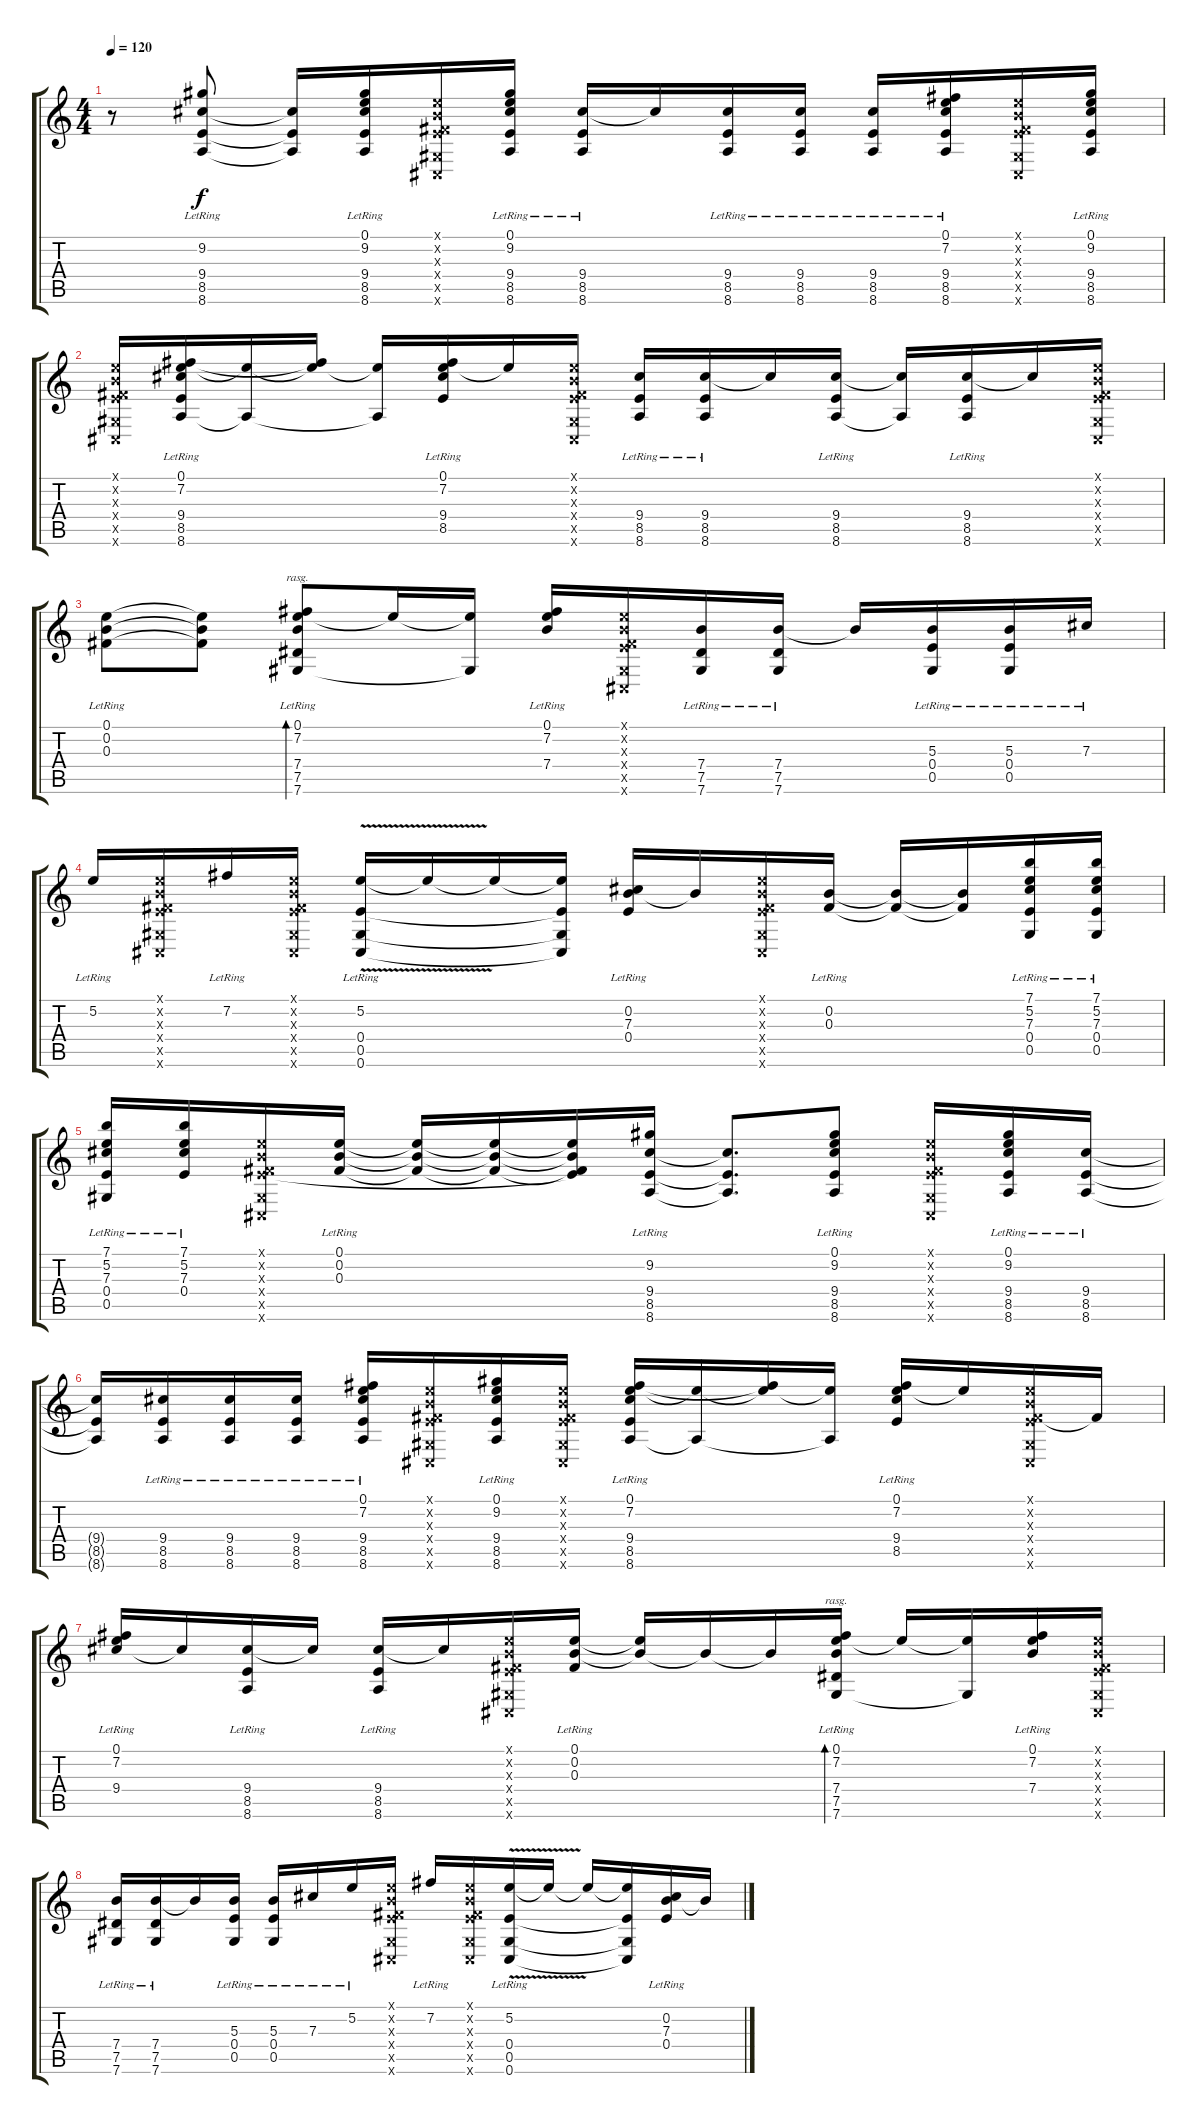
\track "" {instrument acousticguitarsteel}
\staff {score tabs}
\tuning (E4 B3 Gb3 E3 Ab2 Db2) {hide}
\ts (4 4)
\tempo 120
\clef g2
\ks c
r.8{dy f} (9.2{lr} 9.4{lr} 8.5{lr} 8.6{lr}).8 (9.4{t} 8.5{t} 8.6{t}).16 (0.1{lr} 9.2{lr} 9.4{lr} 8.5{lr} 8.6{lr}).16 (0.1{x} 0.2{x} 0.3{x} 0.4{x} 0.5{x} 0.6{x}).16 (0.1{lr} 9.2{lr} 9.4{lr} 8.5{lr} 8.6{lr}).16 (9.4{lr} 8.5{lr} 8.6{lr}).16 9.4{t}.16 (9.4{lr} 8.5{lr} 8.6{lr}).16 (9.4{lr} 8.5{lr} 8.6{lr}).16 (9.4{lr} 8.5{lr} 8.6{lr}).16 (0.1{lr} 7.2{lr} 9.4{lr} 8.5{lr} 8.6{lr}).16 (0.1{x} 0.2{x} 0.3{x} 0.4{x} 0.5{x} 0.6{x}).16 (0.1{lr} 9.2{lr} 9.4{lr} 8.5{lr} 8.6{lr}).16 |
(0.1{x} 0.2{x} 0.3{x} 0.4{x} 0.5{x} 0.6{x}).16 (0.1{lr} 7.2{lr} 9.4{lr} 8.5{lr} 8.6{lr}).16 (0.1{t} 8.6{t}).16 (0.1{t} 7.2{t}).16 (0.1{t} 8.6{t}).16 (0.1{lr} 7.2{lr} 9.4{lr} 8.5{lr}).16 0.1{t}.16 (0.1{x} 0.2{x} 0.3{x} 0.4{x} 0.5{x} 0.6{x}).16 (9.4{lr} 8.5{lr} 8.6{lr}).16 (9.4{lr} 8.5{lr} 8.6{lr}).16 9.4{t}.16 (9.4{lr} 8.5{lr} 8.6{lr}).16 (9.4{t} 8.6{t}).16 (9.4{lr} 8.5{lr} 8.6{lr}).16 9.4{t}.16 (0.1{x} 0.2{x} 0.3{x} 0.4{x} 0.5{x} 0.6{x}).16 |
(0.1{lr} 0.2{lr} 0.3{lr}).8 (0.1{t} 0.2{t} 0.3{t}).8 (0.1{lr} 7.2{lr} 7.4{lr} 7.5{lr} 7.6{lr}).8{bd 60 rasg ii} 0.1{t}.16 (0.1{t} 7.6{t}).16 (0.1{lr} 7.2{lr} 7.4{lr}).16 (0.1{x} 0.2{x} 0.3{x} 0.4{x} 0.5{x} 0.6{x}).16 (7.4{lr} 7.5{lr} 7.6{lr}).16 (7.4{lr} 7.5{lr} 7.6{lr}).16 7.4{t}.16 (5.3{lr} 0.4{lr} 0.5{lr}).16 (5.3{lr} 0.4{lr} 0.5{lr}).16 7.3{lr}.16 |
5.2{lr}.16 (0.1{x} 0.2{x} 0.3{x} 0.4{x} 0.5{x} 0.6{x}).16 7.2{lr}.16 (0.1{x} 0.2{x} 0.3{x} 0.4{x} 0.5{x} 0.6{x}).16 (5.2{v lr} 0.4{lr} 0.5{lr} 0.6{lr}).16 5.2{t}.16 5.2{t}.16 (5.2{t} 0.4{t} 0.5{t} 0.6{t}).16 (0.2{lr} 7.3{lr} 0.4{lr}).16 0.2{t}.16 (0.1{x} 0.2{x} 0.3{x} 0.4{x} 0.5{x} 0.6{x}).16 (0.2{lr} 0.3{lr}).16 (0.2{t} 0.3{t}).16 (0.2{t} 0.3{t}).16 (7.1{lr} 5.2{lr} 7.3{lr} 0.4{lr} 0.5{lr}).16 (7.1{lr} 5.2{lr} 7.3{lr} 0.4{lr} 0.5{lr}).16 |
(7.1{lr} 5.2{lr} 7.3{lr} 0.4{lr} 0.5{lr}).16 (7.1{lr} 5.2{lr} 7.3{lr} 0.4{lr}).16 (0.1{x} 0.2{x} 0.3{x} 0.4{x} 0.5{x} 0.6{x}).16 (0.1{lr} 0.2{lr} 0.3{lr}).16 (0.1{t} 0.2{t} 0.3{t}).16 (0.1{t} 0.2{t} 0.3{t}).16 (0.1{t} 0.2{t} 0.3{t} 0.4{t}).16 (9.2{lr} 9.4{lr} 8.5{lr} 8.6{lr}).16 (9.4{t} 8.5{t} 8.6{t}).8{d} (0.1{lr} 9.2{lr} 9.4{lr} 8.5{lr} 8.6{lr}).8 (0.1{x} 0.2{x} 0.3{x} 0.4{x} 0.5{x} 0.6{x}).16 (0.1{lr} 9.2{lr} 9.4{lr} 8.5{lr} 8.6{lr}).16 (9.4{lr} 8.5{lr} 8.6{lr}).16 |
(9.4{t} 8.5{t} 8.6{t}).16 (9.4{lr} 8.5{lr} 8.6{lr}).16 (9.4{lr} 8.5{lr} 8.6{lr}).16 (9.4{lr} 8.5{lr} 8.6{lr}).16 (0.1{lr} 7.2{lr} 9.4{lr} 8.5{lr} 8.6{lr}).16 (0.1{x} 0.2{x} 0.3{x} 0.4{x} 0.5{x} 0.6{x}).16 (0.1{lr} 9.2{lr} 9.4{lr} 8.5{lr} 8.6{lr}).16 (0.1{x} 0.2{x} 0.3{x} 0.4{x} 0.5{x} 0.6{x}).16 (0.1{lr} 7.2{lr} 9.4{lr} 8.5{lr} 8.6{lr}).16 (0.1{t} 8.6{t}).16 (0.1{t} 7.2{t}).16 (0.1{t} 8.6{t}).16 (0.1{lr} 7.2{lr} 9.4{lr} 8.5{lr}).16 0.1{t}.16 (0.1{x} 0.2{x} 0.3{x} 0.4{x} 0.5{x} 0.6{x}).16 0.3{t}.16 |
(0.1{lr} 7.2{lr} 9.4{lr}).16 9.4{t}.16 (9.4{lr} 8.5{lr} 8.6{lr}).16 9.4{t}.16 (9.4{lr} 8.5{lr} 8.6{lr}).16 9.4{t}.16 (0.1{x} 0.2{x} 0.3{x} 0.4{x} 0.5{x} 0.6{x}).16 (0.1{lr} 0.2{lr} 0.3{lr}).16 (0.1{t} 0.2{t}).16 0.2{t}.16 0.2{t}.16 (0.1{lr} 7.2{lr} 7.4{lr} 7.5{lr} 7.6{lr}).16{bd 60 rasg ii} 0.1{t}.16 (0.1{t} 7.6{t}).16 (0.1{lr} 7.2{lr} 7.4{lr}).16 (0.1{x} 0.2{x} 0.3{x} 0.4{x} 0.5{x} 0.6{x}).16 |
(7.4{lr} 7.5{lr} 7.6{lr}).16 (7.4{lr} 7.5{lr} 7.6{lr}).16 7.4{t}.16 (5.3{lr} 0.4{lr} 0.5{lr}).16 (5.3{lr} 0.4{lr} 0.5{lr}).16 7.3{lr}.16 5.2{lr}.16 (0.1{x} 0.2{x} 0.3{x} 0.4{x} 0.5{x} 0.6{x}).16 7.2{lr}.16 (0.1{x} 0.2{x} 0.3{x} 0.4{x} 0.5{x} 0.6{x}).16 (5.2{v lr} 0.4{lr} 0.5{lr} 0.6{lr}).16 5.2{t}.16 5.2{t}.16 (5.2{t} 0.4{t} 0.5{t} 0.6{t}).16 (0.2{lr} 7.3{lr} 0.4{lr}).16 0.2{t}.16
